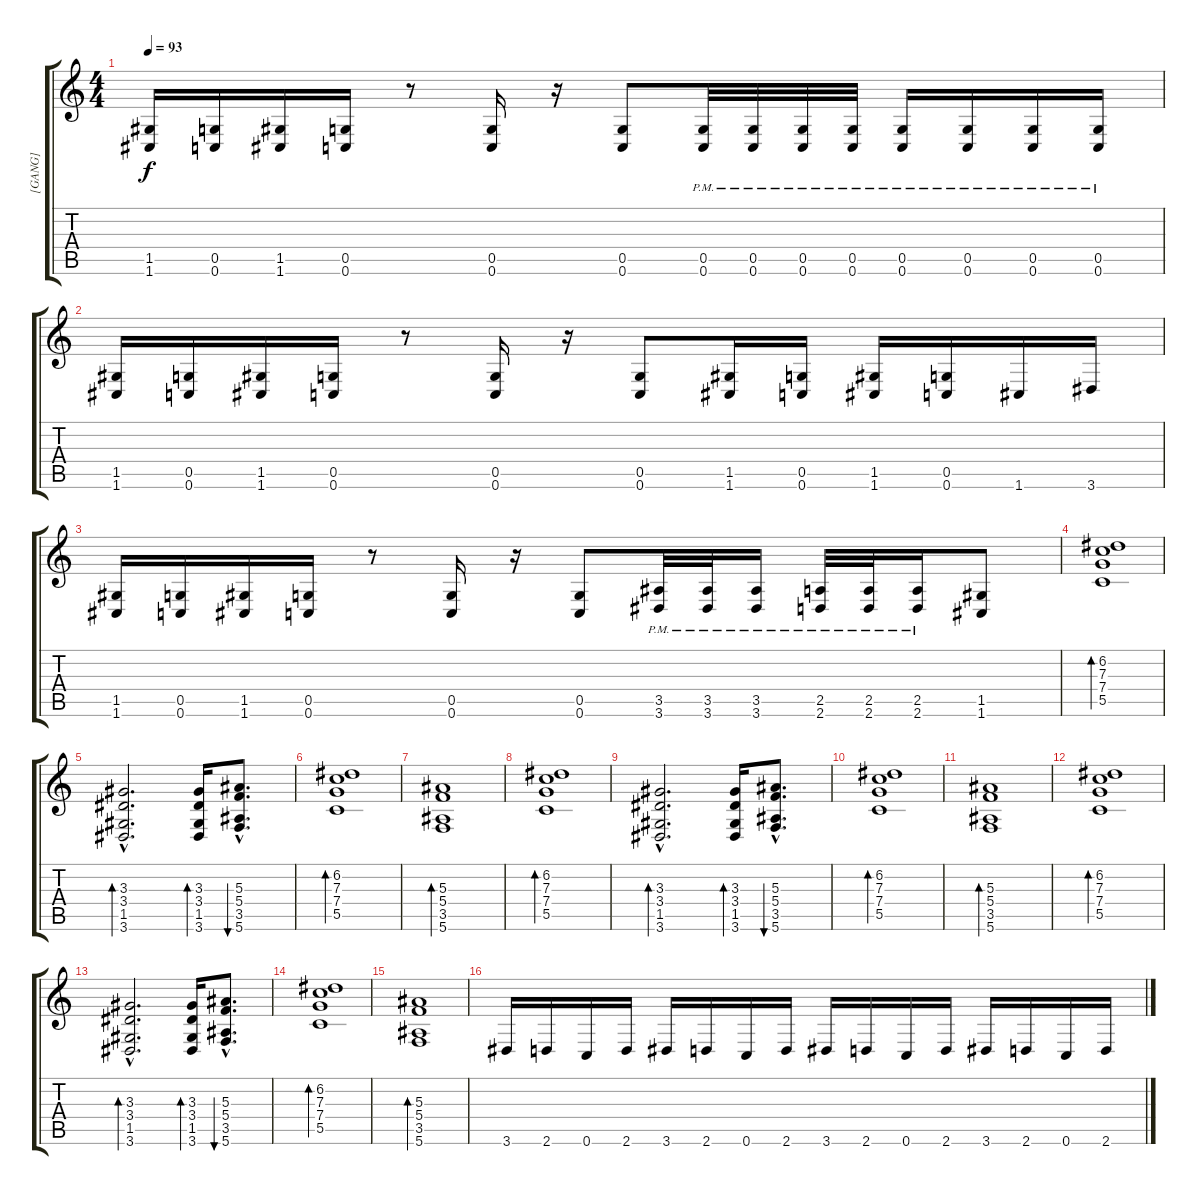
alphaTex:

\track ("[GANG]" "[GANG]") {instrument distortionguitar}
\staff {score tabs}
\tuning (D4 A3 F3 C3 G2 C2) {hide}
\ts (4 4)
\tempo 93
\clef g2
\ks c
(1.5 1.6).16{dy f} (0.5 0.6).16 (1.5 1.6).16 (0.5 0.6).16 r.8 (0.5 0.6).16 r.16 (0.5 0.6).8 (0.5{pm} 0.6).32 (0.5{pm} 0.6).32 (0.5{pm} 0.6).32 (0.5{pm} 0.6).32 (0.5{pm} 0.6).16 (0.5{pm} 0.6).16 (0.5{pm} 0.6).16 (0.5{pm} 0.6).16 |
(1.5 1.6).16 (0.5 0.6).16 (1.5 1.6).16 (0.5 0.6).16 r.8 (0.5 0.6).16 r.16 (0.5 0.6).8 (1.5 1.6).16 (0.5 0.6).16 (1.5 1.6).16 (0.5 0.6).16 1.6.16 3.6.16 |
(1.5 1.6).16 (0.5 0.6).16 (1.5 1.6).16 (0.5 0.6).16 r.8 (0.5 0.6).16 r.16 (0.5 0.6).8 (3.5{pm} 3.6).32 (3.5{pm} 3.6).32 (3.5{pm} 3.6).16 (2.5{pm} 2.6).32 (2.5{pm} 2.6).32 (2.5{pm} 2.6).16 (1.5 1.6).8 |
(6.2 7.3 7.4 5.5).1{bd 120 instrument acousticguitarsteel} |
(3.3{hac} 3.4{hac} 1.5{hac} 3.6{hac}).2{d bd 120} (3.3 3.4 1.5 3.6).16{bd 30} (5.3{hac} 5.4{hac} 3.5{hac} 5.6{hac}).8{d bu 30} |
(6.2 7.3 7.4 5.5).1{bd 120} |
(5.3 5.4 3.5 5.6).1{bd 120} |
(6.2 7.3 7.4 5.5).1{bd 120} |
(3.3{hac} 3.4{hac} 1.5{hac} 3.6{hac}).2{d bd 120} (3.3 3.4 1.5 3.6).16{bd 30} (5.3{hac} 5.4{hac} 3.5{hac} 5.6{hac}).8{d bu 30} |
(6.2 7.3 7.4 5.5).1{bd 120} |
(5.3 5.4 3.5 5.6).1{bd 120} |
(6.2 7.3 7.4 5.5).1{bd 120} |
(3.3{hac} 3.4{hac} 1.5{hac} 3.6{hac}).2{d bd 120} (3.3 3.4 1.5 3.6).16{bd 30} (5.3{hac} 5.4{hac} 3.5{hac} 5.6{hac}).8{d bu 30} |
(6.2 7.3 7.4 5.5).1{bd 120} |
(5.3 5.4 3.5 5.6).1{bd 120} |
3.6.16{instrument distortionguitar} 2.6.16 0.6.16 2.6.16 3.6.16 2.6.16 0.6.16 2.6.16 3.6.16 2.6.16 0.6.16 2.6.16 3.6.16 2.6.16 0.6.16 2.6.16
